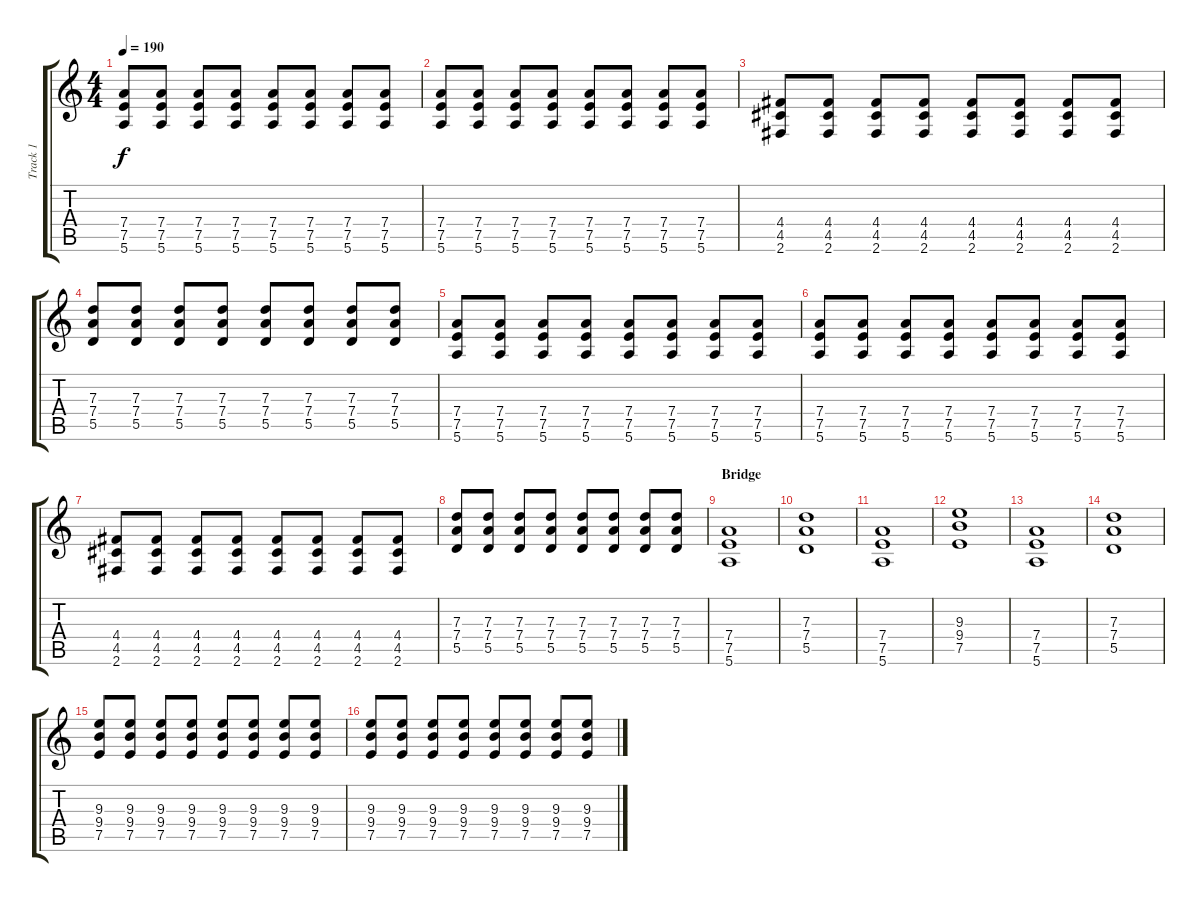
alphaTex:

\track ("Track 1" "Track 1") {instrument distortionguitar}
\staff {score tabs}
\tuning (E4 B3 G3 D3 A2 E2) {hide}
\ts (4 4)
\tempo 190
\clef g2
\ks c
(7.4 7.5 5.6).8{dy f} (7.4 7.5 5.6).8 (7.4 7.5 5.6).8 (7.4 7.5 5.6).8 (7.4 7.5 5.6).8 (7.4 7.5 5.6).8 (7.4 7.5 5.6).8 (7.4 7.5 5.6).8 |
(7.4 7.5 5.6).8 (7.4 7.5 5.6).8 (7.4 7.5 5.6).8 (7.4 7.5 5.6).8 (7.4 7.5 5.6).8 (7.4 7.5 5.6).8 (7.4 7.5 5.6).8 (7.4 7.5 5.6).8 |
(4.4 4.5 2.6).8 (4.4 4.5 2.6).8 (4.4 4.5 2.6).8 (4.4 4.5 2.6).8 (4.4 4.5 2.6).8 (4.4 4.5 2.6).8 (4.4 4.5 2.6).8 (4.4 4.5 2.6).8 |
(7.3 7.4 5.5).8 (7.3 7.4 5.5).8 (7.3 7.4 5.5).8 (7.3 7.4 5.5).8 (7.3 7.4 5.5).8 (7.3 7.4 5.5).8 (7.3 7.4 5.5).8 (7.3 7.4 5.5).8 |
(7.4 7.5 5.6).8 (7.4 7.5 5.6).8 (7.4 7.5 5.6).8 (7.4 7.5 5.6).8 (7.4 7.5 5.6).8 (7.4 7.5 5.6).8 (7.4 7.5 5.6).8 (7.4 7.5 5.6).8 |
(7.4 7.5 5.6).8 (7.4 7.5 5.6).8 (7.4 7.5 5.6).8 (7.4 7.5 5.6).8 (7.4 7.5 5.6).8 (7.4 7.5 5.6).8 (7.4 7.5 5.6).8 (7.4 7.5 5.6).8 |
(4.4 4.5 2.6).8 (4.4 4.5 2.6).8 (4.4 4.5 2.6).8 (4.4 4.5 2.6).8 (4.4 4.5 2.6).8 (4.4 4.5 2.6).8 (4.4 4.5 2.6).8 (4.4 4.5 2.6).8 |
(7.3 7.4 5.5).8 (7.3 7.4 5.5).8 (7.3 7.4 5.5).8 (7.3 7.4 5.5).8 (7.3 7.4 5.5).8 (7.3 7.4 5.5).8 (7.3 7.4 5.5).8 (7.3 7.4 5.5).8 |
\section ("" "Bridge")
(7.4 7.5 5.6).1 |
(7.3 7.4 5.5).1 |
(7.4 7.5 5.6).1 |
(9.3 9.4 7.5).1 |
(7.4 7.5 5.6).1 |
(7.3 7.4 5.5).1 |
(9.3 9.4 7.5).8 (9.3 9.4 7.5).8 (9.3 9.4 7.5).8 (9.3 9.4 7.5).8 (9.3 9.4 7.5).8 (9.3 9.4 7.5).8 (9.3 9.4 7.5).8 (9.3 9.4 7.5).8 |
(9.3 9.4 7.5).8 (9.3 9.4 7.5).8 (9.3 9.4 7.5).8 (9.3 9.4 7.5).8 (9.3 9.4 7.5).8 (9.3 9.4 7.5).8 (9.3 9.4 7.5).8 (9.3 9.4 7.5).8
